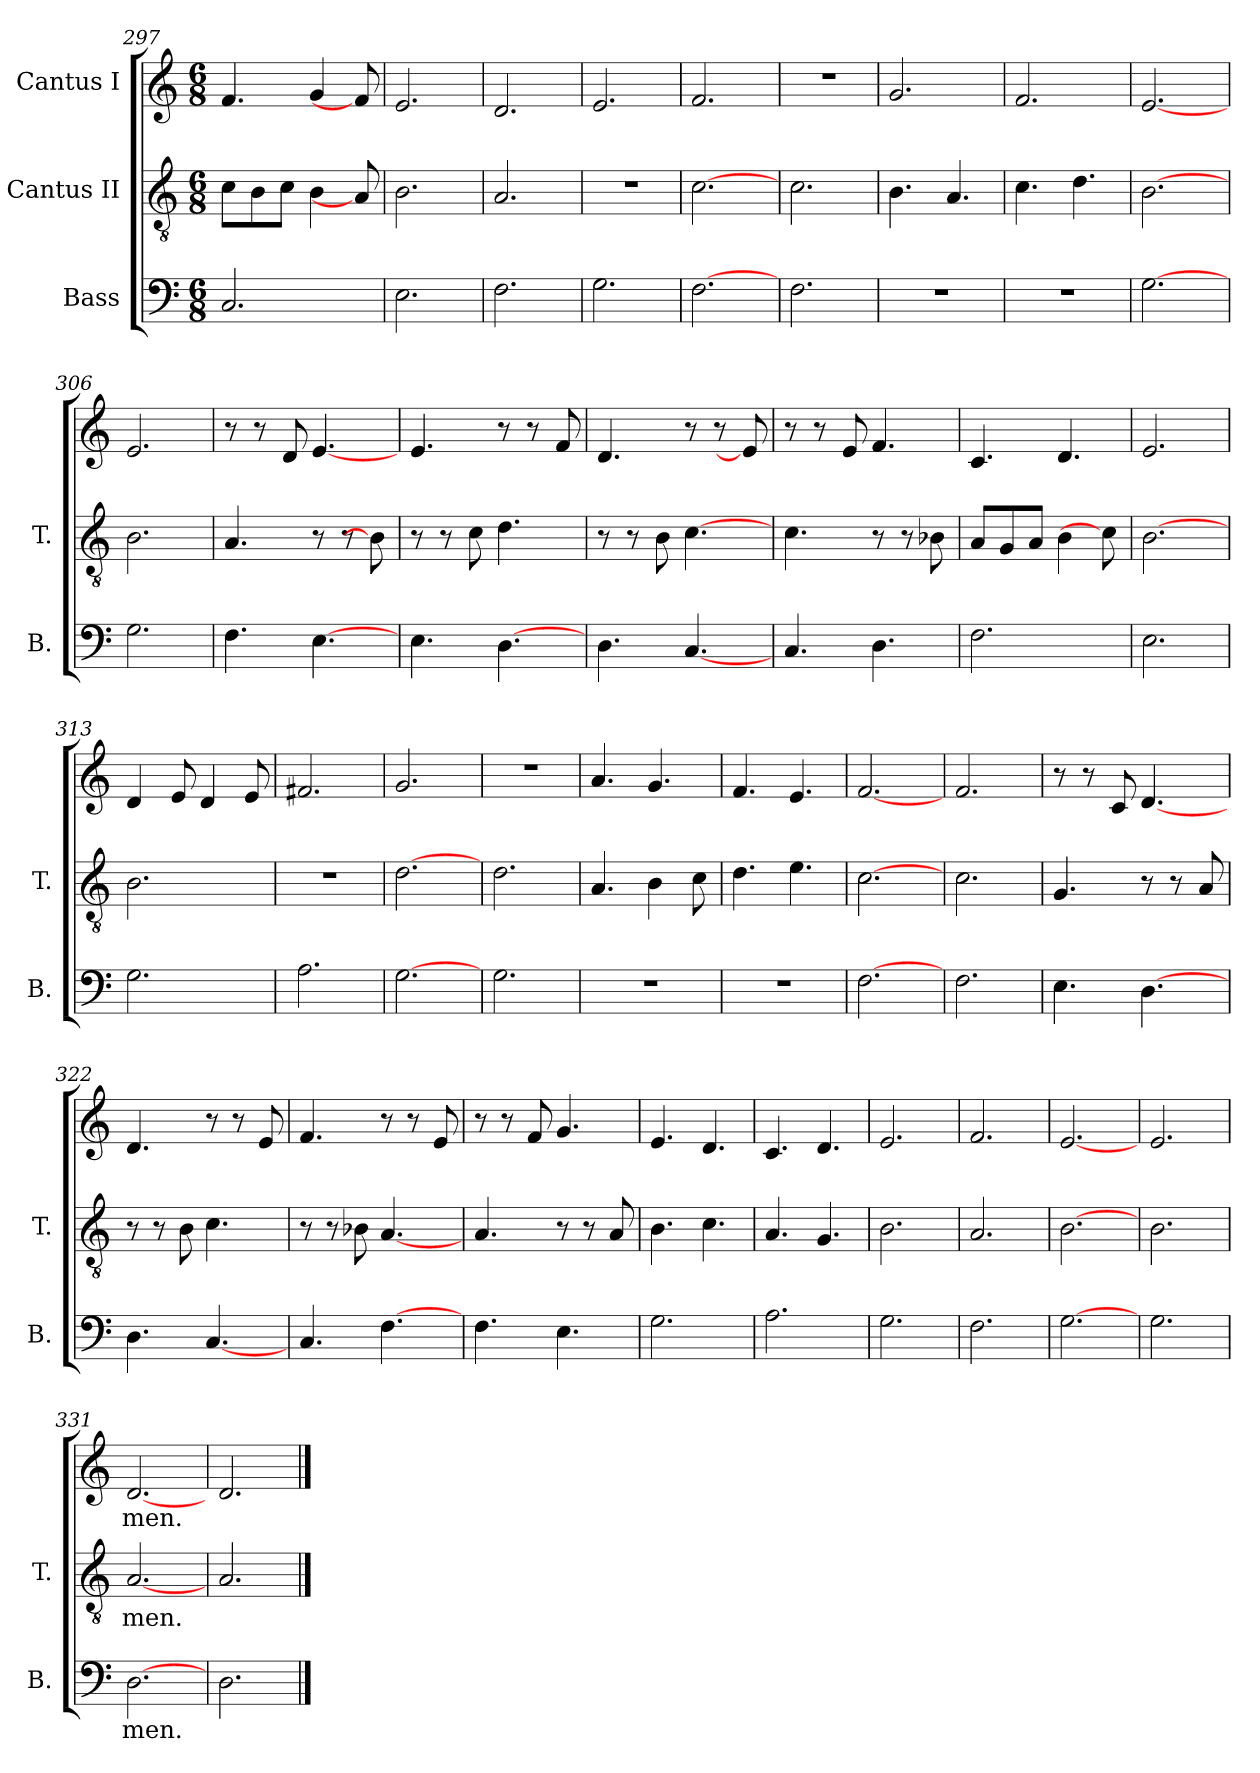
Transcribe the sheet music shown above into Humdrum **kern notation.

**kern	**text	**kern	**text	**kern	**text
*part3	*part3	*part2	*part2	*part1	*part1
*staff3	*staff3	*staff2	*staff2	*staff1	*staff1
*I"Bass	*	*I"Cantus II	*	*I"Cantus I	*
*I'B.	*	*I'T.	*	*	*
*clefF4	*	*clefGv2	*	*clefG2	*
*	*	*ITrd7c12	*	*	*
*k[]	*	*k[]	*	*k[]	*
*C:	*	*C:	*	*C:	*
*M6/8	*	*M6/8	*	*M6/8	*
=297	=297	=297	=297	=297	=297
2.Ci/	.	8Ci\L	.	4.fi/	.
.	.	8BBi\	.	.	.
.	.	8Ci\J	.	.	.
.	.	4BBi\	.	4gi/	.
.	.	8AAi/L]	.	8fi/L]	.
=298	=298	=298	=298	=298	=298
2.Ei\	.	2.BBi\	.	2.ei/	.
=299	=299	=299	=299	=299	=299
2.Fi\	.	2.AAi/	.	2.di/	.
=300	=300	=300	=300	=300	=300
!	!	!LO:N:vis=1	!	!	!
2.Gi\	.	2.r	.	2.ei/	.
=301	=301	=301	=301	=301	=301
[2.Fi\	.	[2.Ci\	.	2.fi/	.
=302	=302	=302	=302	=302	=302
!	!	!	!	!LO:N:vis=1	!
2.Fi\	.	2.Ci\	.	2.r	.
=303	=303	=303	=303	=303	=303
!LO:N:vis=1	!	!	!	!	!
2.r	.	4.BBi\	.	2.gi/	.
.	.	4.AAi/	.	.	.
=304	=304	=304	=304	=304	=304
!LO:N:vis=1	!	!	!	!	!
2.r	.	4.Ci\	.	2.fi/	.
.	.	4.Di\	.	.	.
!!LO:LB:g=z
=305	=305	=305	=305	=305	=305
[2.Gi\	.	[2.BBi\	.	[2.ei/	.
=306	=306	=306	=306	=306	=306
2.Gi\	.	2.BBi\	.	2.ei/	.
=307	=307	=307	=307	=307	=307
4.Fi\	.	4.AAi/	.	8r	.
.	.	.	.	8r	.
.	.	.	.	8di/L	.
[4.Ei\	.	8r	.	[4.ei/	.
.	.	8r	.	.	.
.	.	8BBi\L]	.	.	.
=308	=308	=308	=308	=308	=308
4.Ei\	.	8r	.	4.ei/	.
.	.	8r	.	.	.
.	.	8Ci\L	.	.	.
[4.Di\	.	4.Di\	.	8r	.
.	.	.	.	8r	.
.	.	.	.	8fi/L	.
=309	=309	=309	=309	=309	=309
4.Di\	.	8r	.	4.di/	.
.	.	8r	.	.	.
.	.	8BBi\L	.	.	.
[4.Ci/	.	[4.Ci\	.	8r	.
.	.	.	.	8r	.
.	.	.	.	8ei/L]	.
=310	=310	=310	=310	=310	=310
4.Ci/	.	4.Ci\	.	8r	.
.	.	.	.	8r	.
.	.	.	.	8ei/L	.
4.Di\	.	8r	.	4.fi/	.
.	.	8r	.	.	.
.	.	8BB-Xi\L	.	.	.
=311	=311	=311	=311	=311	=311
2.Fi\	.	8AAi/L	.	4.ci/	.
.	.	8GGi/	.	.	.
.	.	8AAi/J	.	.	.
.	.	4BBi\	.	4.di/	.
.	.	8Ci\L]	.	.	.
!!LO:LB:g=z
=312	=312	=312	=312	=312	=312
2.Ei\	.	[2.BBi\	.	2.ei/	.
=313	=313	=313	=313	=313	=313
2.Gi\	.	2.BBi\	.	4di/	.
.	.	.	.	8ei/L	.
.	.	.	.	4di/	.
.	.	.	.	8ei/L	.
=314	=314	=314	=314	=314	=314
!	!	!LO:N:vis=1	!	!	!
2.Ai\	.	2.r	.	2.f#Xi/	.
=315	=315	=315	=315	=315	=315
[2.Gi\	.	[2.Di\	.	2.gi/	.
=316	=316	=316	=316	=316	=316
!	!	!	!	!LO:N:vis=1	!
2.Gi\	.	2.Di\	.	2.r	.
=317	=317	=317	=317	=317	=317
!LO:N:vis=1	!	!	!	!	!
2.r	.	4.AAi/	.	4.ai/	.
.	.	4BBi\	.	4.gi/	.
.	.	8Ci\L	.	.	.
=318	=318	=318	=318	=318	=318
!LO:N:vis=1	!	!	!	!	!
2.r	.	4.Di\	.	4.fi/	.
.	.	4.Ei\	.	4.ei/	.
=319	=319	=319	=319	=319	=319
[2.Fi\	.	[2.Ci\	.	[2.fi/	.
=320	=320	=320	=320	=320	=320
2.Fi\	.	2.Ci\	.	2.fi/	.
!!LO:PB:g=z
=321	=321	=321	=321	=321	=321
4.Ei\	.	4.GGi/	.	8r	.
.	.	.	.	8r	.
.	.	.	.	8ci/L	.
[4.Di\	.	8r	.	[4.di/	.
.	.	8r	.	.	.
.	.	8AAi/L	.	.	.
=322	=322	=322	=322	=322	=322
4.Di\	.	8r	.	4.di/	.
.	.	8r	.	.	.
.	.	8BBi\L	.	.	.
[4.Ci/	.	4.Ci\	.	8r	.
.	.	.	.	8r	.
.	.	.	.	8ei/L	.
=323	=323	=323	=323	=323	=323
4.Ci/	.	8r	.	4.fi/	.
.	.	8r	.	.	.
.	.	8BB-Xi\L	.	.	.
[4.Fi\	.	[4.AAi/	.	8r	.
.	.	.	.	8r	.
.	.	.	.	8ei/L	.
=324	=324	=324	=324	=324	=324
4.Fi\	.	4.AAi/	.	8r	.
.	.	.	.	8r	.
.	.	.	.	8fi/L	.
4.Ei\	.	8r	.	4.gi/	.
.	.	8r	.	.	.
.	.	8AAi/L	.	.	.
!!LO:LB:g=z
=325	=325	=325	=325	=325	=325
2.Gi\	.	4.BBi\	.	4.ei/	.
.	.	4.Ci\	.	4.di/	.
=326	=326	=326	=326	=326	=326
2.Ai\	.	4.AAi/	.	4.ci/	.
.	.	4.GGi/	.	4.di/	.
=327	=327	=327	=327	=327	=327
2.Gi\	.	2.BBi\	.	2.ei/	.
=328	=328	=328	=328	=328	=328
2.Fi\	.	2.AAi/	.	2.fi/	.
=329	=329	=329	=329	=329	=329
[2.Gi\	.	[2.BBi\	.	[2.ei/	.
=330	=330	=330	=330	=330	=330
2.Gi\	.	2.BBi\	.	2.ei/	.
=331	=331	=331	=331	=331	=331
!	!LO:LY:b:color=#000000	!	!LO:LY:b:color=#000000	!	!LO:LY:b:color=#000000
[2.Di\	-men.	[2.AAi/	-men.	[2.di/	-men.
=332	=332	=332	=332	=332	=332
2.Di\	.	2.AAi/	.	2.di/	.
==	==	==	==	==	==
*-	*-	*-	*-	*-	*-
